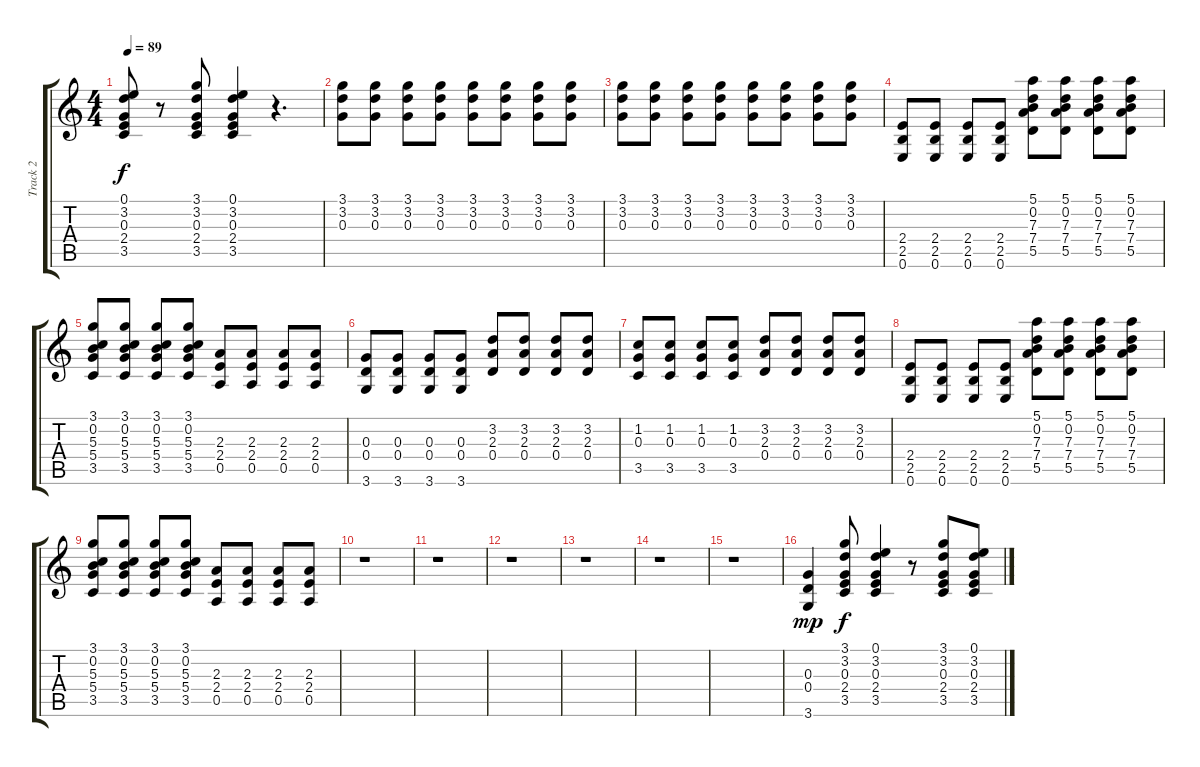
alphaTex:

\track ("Track 2" "Track 2") {instrument overdrivenguitar}
\staff {score tabs}
\tuning (E4 B3 G3 D3 A2 E2) {hide}
\ts (4 4)
\tempo 89
\clef g2
\ks c
(0.1 3.2 0.3 2.4 3.5).8{dy f} r.8 (3.1 3.2 0.3 2.4 3.5).8 (0.1 3.2 0.3 2.4 3.5).4 r.4{d} |
(3.1 3.2 0.3).8{volume 10} (3.1 3.2 0.3).8 (3.1 3.2 0.3).8 (3.1 3.2 0.3).8 (3.1 3.2 0.3).8 (3.1 3.2 0.3).8 (3.1 3.2 0.3).8 (3.1 3.2 0.3).8 |
(3.1 3.2 0.3).8 (3.1 3.2 0.3).8 (3.1 3.2 0.3).8 (3.1 3.2 0.3).8 (3.1 3.2 0.3).8 (3.1 3.2 0.3).8 (3.1 3.2 0.3).8 (3.1 3.2 0.3).8 |
(2.4 2.5 0.6).8{volume 13} (2.4 2.5 0.6).8 (2.4 2.5 0.6).8 (2.4 2.5 0.6).8 (5.1 0.2 7.3 7.4 5.5).8 (5.1 0.2 7.3 7.4 5.5).8 (5.1 0.2 7.3 7.4 5.5).8 (5.1 0.2 7.3 7.4 5.5).8 |
(3.1 0.2 5.3 5.4 3.5).8 (3.1 0.2 5.3 5.4 3.5).8 (3.1 0.2 5.3 5.4 3.5).8 (3.1 0.2 5.3 5.4 3.5).8 (2.3 2.4 0.5).8 (2.3 2.4 0.5).8 (2.3 2.4 0.5).8 (2.3 2.4 0.5).8 |
(0.3 0.4 3.6).8 (0.3 0.4 3.6).8 (0.3 0.4 3.6).8 (0.3 0.4 3.6).8 (3.2 2.3 0.4).8 (3.2 2.3 0.4).8 (3.2 2.3 0.4).8 (3.2 2.3 0.4).8 |
(1.2 0.3 3.5).8 (1.2 0.3 3.5).8 (1.2 0.3 3.5).8 (1.2 0.3 3.5).8 (3.2 2.3 0.4).8 (3.2 2.3 0.4).8 (3.2 2.3 0.4).8 (3.2 2.3 0.4).8 |
(2.4 2.5 0.6).8 (2.4 2.5 0.6).8 (2.4 2.5 0.6).8 (2.4 2.5 0.6).8 (5.1 0.2 7.3 7.4 5.5).8 (5.1 0.2 7.3 7.4 5.5).8 (5.1 0.2 7.3 7.4 5.5).8 (5.1 0.2 7.3 7.4 5.5).8 |
(3.1 0.2 5.3 5.4 3.5).8 (3.1 0.2 5.3 5.4 3.5).8 (3.1 0.2 5.3 5.4 3.5).8 (3.1 0.2 5.3 5.4 3.5).8 (2.3 2.4 0.5).8 (2.3 2.4 0.5).8 (2.3 2.4 0.5).8 (2.3 2.4 0.5).8 |
r.1 |
r.1 |
r.1 |
r.1 |
r.1 |
r.1 |
(0.3 0.4 3.6).4{dy mp instrument electricguitarclean} (3.1 3.2 0.3 2.4 3.5).8{dy f} (0.1 3.2 0.3 2.4 3.5).4 r.8 (3.1 3.2 0.3 2.4 3.5).8 (0.1 3.2 0.3 2.4 3.5).8
